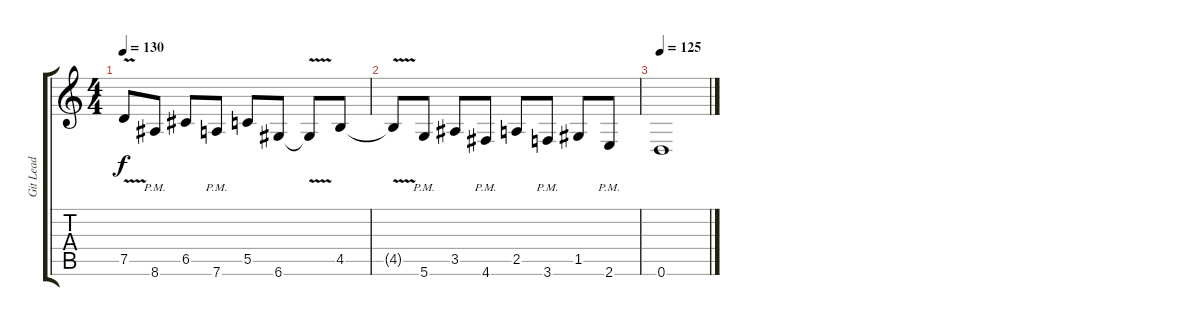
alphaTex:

\track ("Git Lead" "Git Lead") {instrument distortionguitar}
\staff {score tabs}
\tuning (D4 A3 F3 C3 G2 D2) {hide}
\ts (4 4)
\tempo 130
\clef g2
\ks c
7.5{v t}.8{dy f} 8.6{pm}.8 6.5.8 7.6{pm}.8 5.5.8 6.6.8 6.6{v t}.8 4.5.8 |
4.5{v t}.8 5.6{pm}.8 3.5.8 4.6{pm}.8 2.5.8 3.6{pm}.8 1.5.8 2.6{pm}.8 |
\tempo 125
0.6.1
